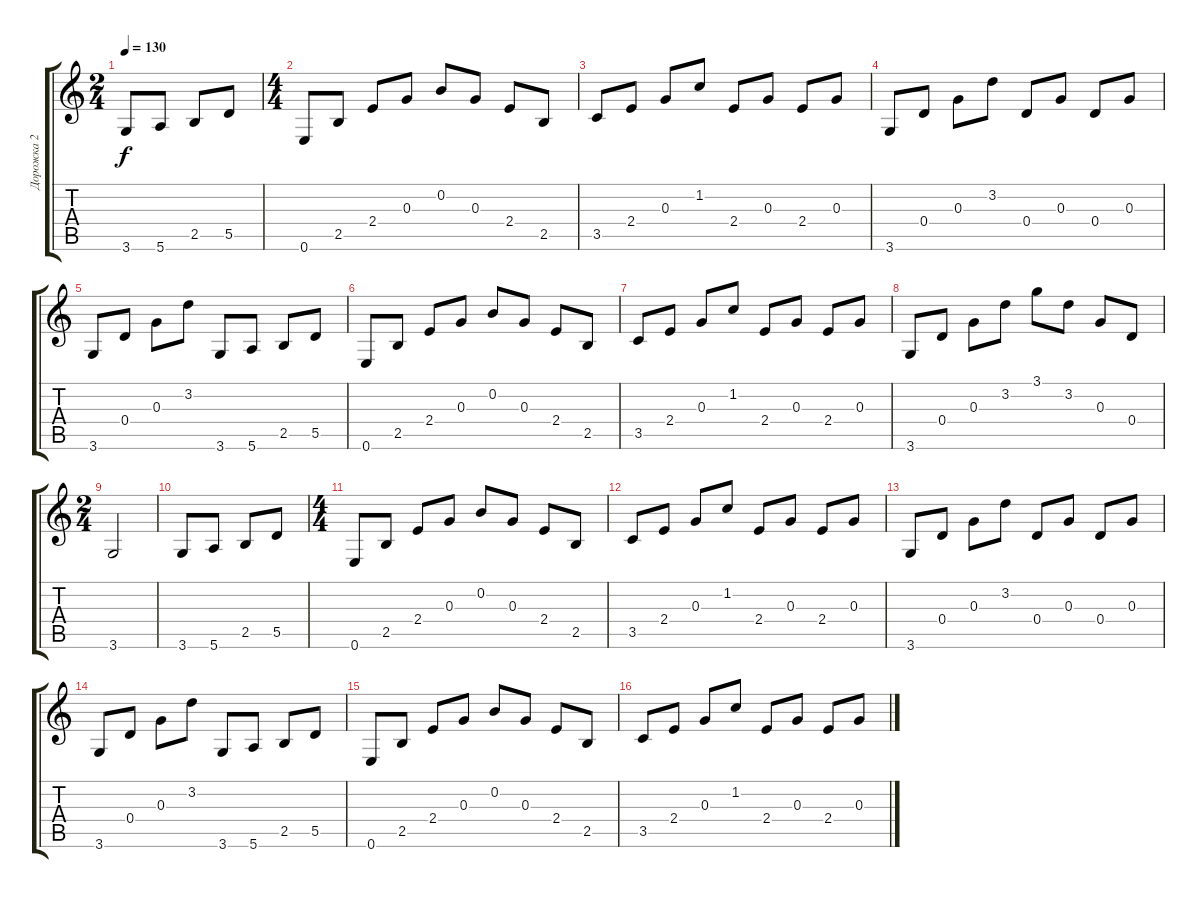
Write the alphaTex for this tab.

\track ("Дорожка 2" "Дорожка 2") {instrument distortionguitar}
\staff {score tabs}
\tuning (E4 B3 G3 D3 A2 E2) {hide}
\ts (2 4)
\tempo 130
\clef g2
\ks c
3.6.8{dy f instrument electricguitarclean} 5.6.8 2.5.8 5.5.8 |
\ts (4 4)
0.6.8 2.5.8 2.4.8 0.3.8 0.2.8 0.3.8 2.4.8 2.5.8 |
3.5.8 2.4.8 0.3.8 1.2.8 2.4.8 0.3.8 2.4.8 0.3.8 |
3.6.8 0.4.8 0.3.8 3.2.8 0.4.8 0.3.8 0.4.8 0.3.8 |
3.6.8 0.4.8 0.3.8 3.2.8 3.6.8 5.6.8 2.5.8 5.5.8 |
0.6.8 2.5.8 2.4.8 0.3.8 0.2.8 0.3.8 2.4.8 2.5.8 |
3.5.8 2.4.8 0.3.8 1.2.8 2.4.8 0.3.8 2.4.8 0.3.8 |
3.6.8 0.4.8 0.3.8 3.2.8 3.1.8 3.2.8 0.3.8 0.4.8 |
\ts (2 4)
3.6.2 |
3.6.8 5.6.8 2.5.8 5.5.8 |
\ts (4 4)
0.6.8 2.5.8 2.4.8 0.3.8 0.2.8 0.3.8 2.4.8 2.5.8 |
3.5.8 2.4.8 0.3.8 1.2.8 2.4.8 0.3.8 2.4.8 0.3.8 |
3.6.8 0.4.8 0.3.8 3.2.8 0.4.8 0.3.8 0.4.8 0.3.8 |
3.6.8 0.4.8 0.3.8 3.2.8 3.6.8 5.6.8 2.5.8 5.5.8 |
0.6.8 2.5.8 2.4.8 0.3.8 0.2.8 0.3.8 2.4.8 2.5.8 |
3.5.8 2.4.8 0.3.8 1.2.8 2.4.8 0.3.8 2.4.8 0.3.8
